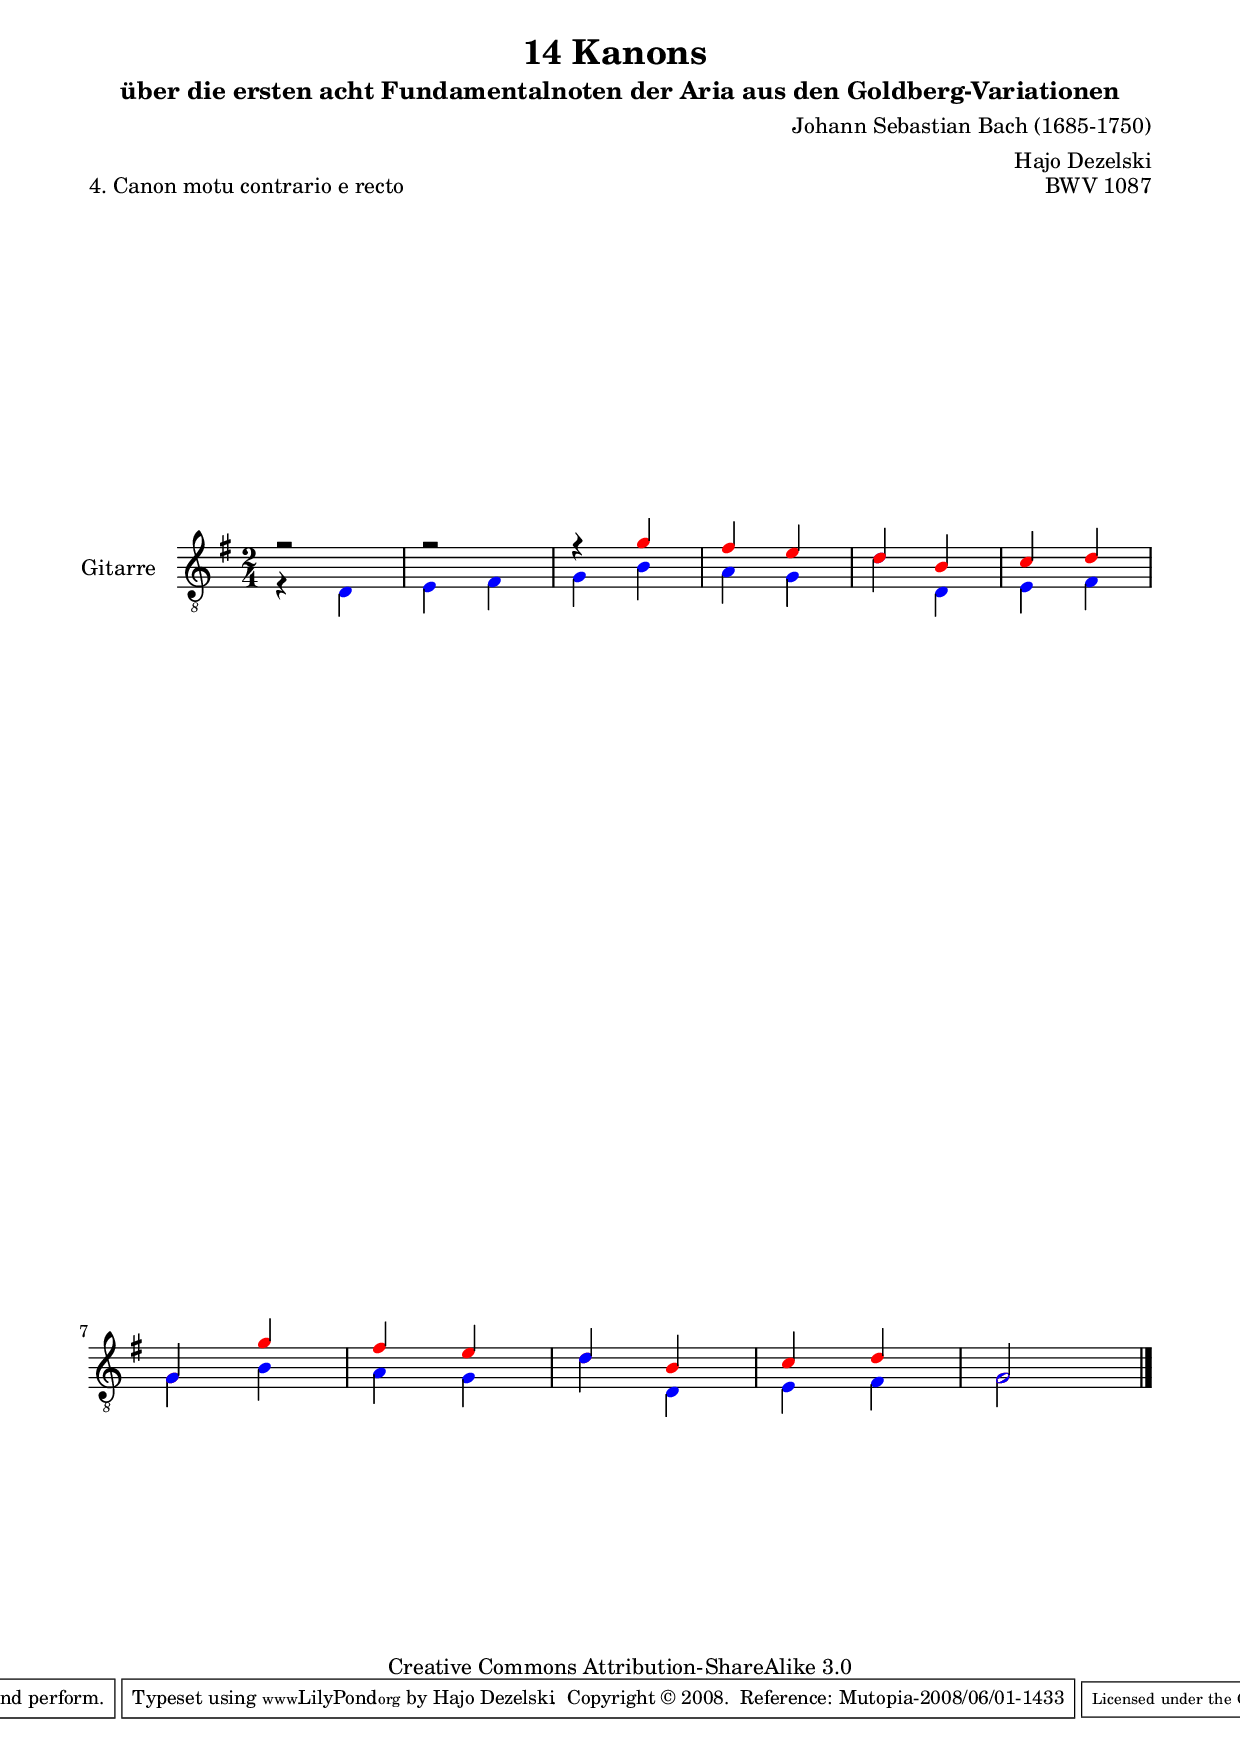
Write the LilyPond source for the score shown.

\version "2.11.46"

\paper {
    page-top-space = #0.0
    %indent = 0.0
    line-width = 18.0\cm
    ragged-bottom = ##f
    ragged-last-bottom = ##f
}

% #(set-default-paper-size "a4")

#(set-global-staff-size 19)

\header {
        title = "14 Kanons "
        subtitle = "über die ersten acht Fundamentalnoten der Aria aus den Goldberg-Variationen"
        piece = "4. Canon motu contrario e recto "
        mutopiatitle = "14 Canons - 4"
        composer = "Johann Sebastian Bach (1685-1750)"
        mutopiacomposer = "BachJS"
        opus = "BWV 1087"
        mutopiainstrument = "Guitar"
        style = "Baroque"
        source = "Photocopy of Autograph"
	arranger = "Hajo Dezelski"
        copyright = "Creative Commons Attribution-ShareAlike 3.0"
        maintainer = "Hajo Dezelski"
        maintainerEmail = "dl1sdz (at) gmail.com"
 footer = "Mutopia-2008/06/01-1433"
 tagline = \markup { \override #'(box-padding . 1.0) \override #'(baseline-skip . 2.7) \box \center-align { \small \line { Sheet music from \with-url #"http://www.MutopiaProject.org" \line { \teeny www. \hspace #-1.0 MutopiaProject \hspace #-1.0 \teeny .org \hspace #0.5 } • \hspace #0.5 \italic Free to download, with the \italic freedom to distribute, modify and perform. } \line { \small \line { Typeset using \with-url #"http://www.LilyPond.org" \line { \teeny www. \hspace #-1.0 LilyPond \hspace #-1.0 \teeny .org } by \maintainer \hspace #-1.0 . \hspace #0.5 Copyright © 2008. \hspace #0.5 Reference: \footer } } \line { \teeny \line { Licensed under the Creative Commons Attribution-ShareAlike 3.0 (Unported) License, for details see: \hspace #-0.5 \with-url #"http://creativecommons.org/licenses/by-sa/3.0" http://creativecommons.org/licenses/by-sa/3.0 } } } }
}

      voiceOne =  \relative c'' {
       \set Staff.instrumentName = "Gitarre   "
       \set Staff.midiInstrument = "acoustic guitar (nylon)"
       \override NoteHead #'color = #red       
       r2 | % 1
       r2 | % 2
       r4 g4 | % 3
       fis4 e | % 4
       d4 b | % 5
       c4 d | % 6
       g,4 g'4 | % 7
       fis4 e | % 8
       d4 b | % 9
       c4 d | % 10
       g,2 \bar "|." 
      }

 
      voiceTwo =  \relative c' {
	     \override NoteHead #'color = #blue
       r4 d,4 | % 1
       e4 fis | % 2
       g4 b | % 3
       a4 g | % 4
       d'4 d,4 | % 5
       e4 fis | % 6
       g4 b | % 7
       a4 g | % 8
       d'4 d,4 | % 9
       e4 fis | % 10
       g2 \bar "|."
      }

       gitarre = << \voiceOne \\ \voiceTwo >>
       
     \score {
        <<
	     \new Voice  { \clef "treble_8" \time 2/4 \key g \major \gitarre }
        >>
        \layout { }
        \midi { }
     }
